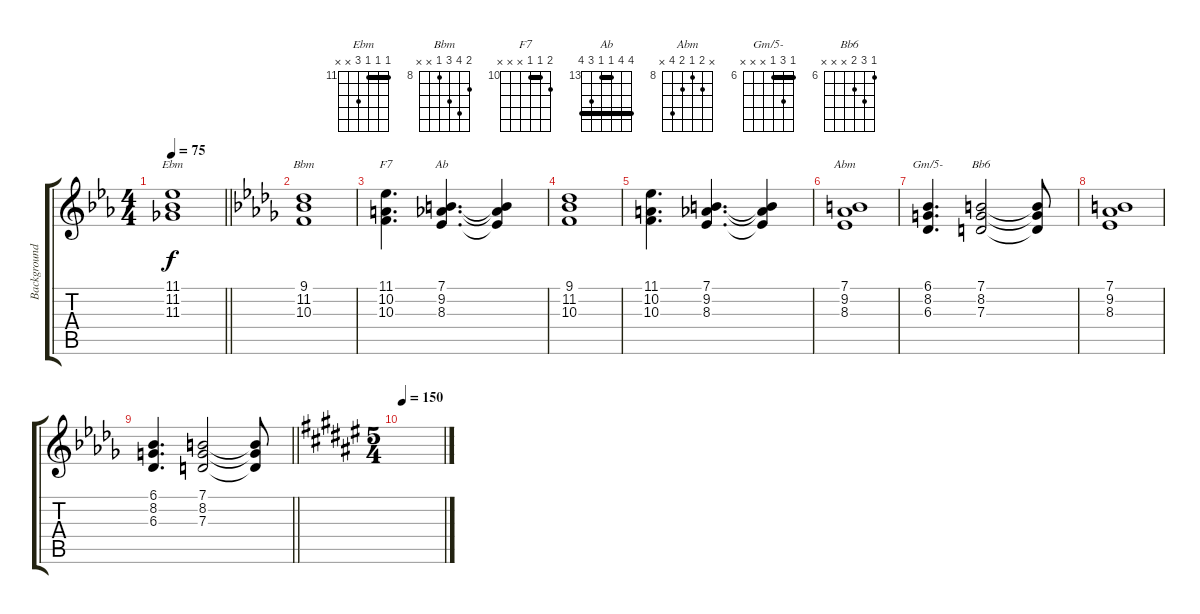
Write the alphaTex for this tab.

\track ("Background" "Background") {instrument pad2warm}
\staff {score tabs}
\tuning (E4 B3 G3 D3 A2 E2) {hide}
\chord ("Ebm" 11 11 11 13 x x) {firstfret 11 barre 11}
\chord ("Bbm" 9 11 10 8 x x) {firstfret 8}
\chord ("F7" 11 10 10 x x x) {firstfret 10 barre 10}
\chord ("Ab" 16 16 13 13 15 16) {firstfret 13 barre (13 16)}
\chord ("Abm" x 9 8 9 11 x) {firstfret 8}
\chord ("Gm/5-" 6 8 6 x x x) {firstfret 6 barre 6}
\chord ("Bb6" 6 8 7 x x x) {firstfret 6}
\ts (4 4)
\tempo 75
\clef g2
\barLineRight lightlight
\ks cminor
(11.1{t} 11.2 11.3).1{ch "Ebm" dy f} |
\section ("" "")
\ks bbminor
(9.1 11.2 10.3).1{ch "Bbm"} |
(11.1 10.2 10.3).4{d ch "F7"} (7.1 9.2 8.3).4{d ch "Ab"} (7.1{t} 9.2{t} 8.3{t}).4 |
(9.1 11.2 10.3).1 |
(11.1 10.2 10.3).4{d} (7.1 9.2 8.3).4{d} (7.1{t} 9.2{t} 8.3{t}).4 |
(7.1 9.2 8.3).1{ch "Abm"} |
(6.1 8.2 6.3).4{d ch "Gm/5-"} (7.1 8.2 7.3).2{ch "Bb6"} (7.1{t} 8.2{t} 7.3{t}).8 |
(7.1 9.2 8.3).1 |
\barLineRight lightlight
(6.1 8.2 6.3).4{d} (7.1 8.2 7.3).2 (7.1{t} 8.2{t} 7.3{t}).8 |
\ts (5 4)
\section ("" "")
\tempo 150
\ks d#minor
